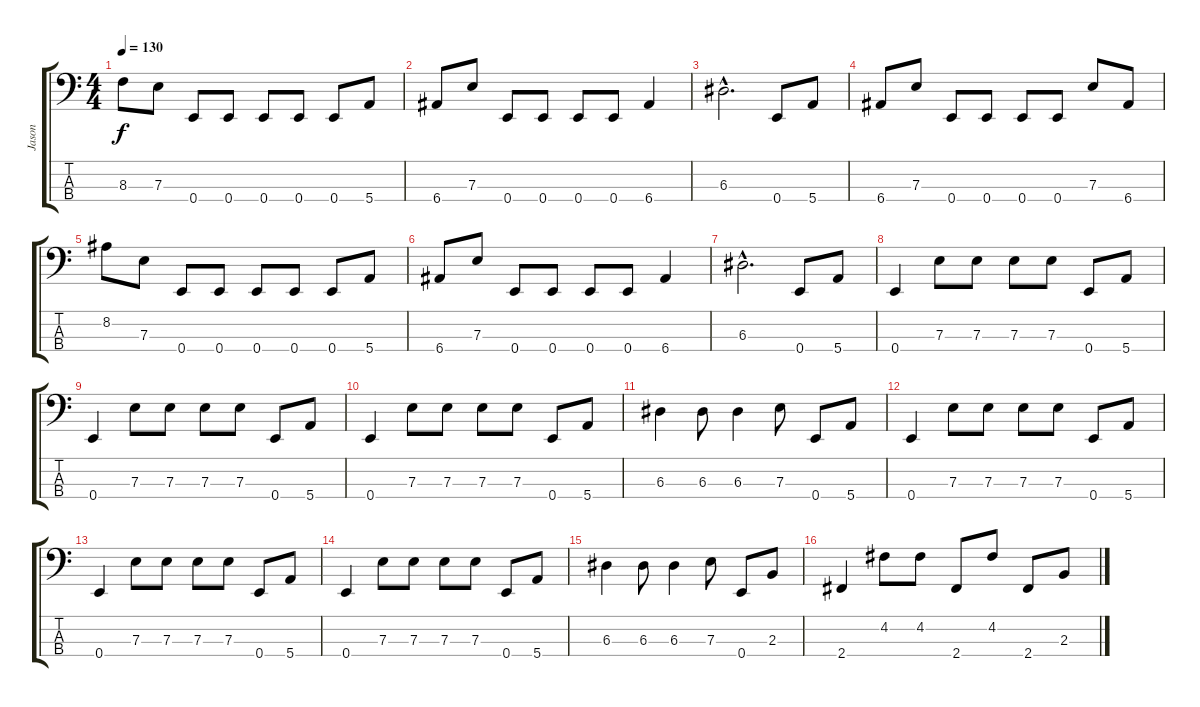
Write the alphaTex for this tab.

\track ("Jason" "Jason") {instrument electricbasspick}
\staff {score tabs}
\tuning (G2 D2 A1 E1) {hide}
\ts (4 4)
\tempo 130
\clef f4
\ks c
8.3.8{dy f} 7.3.8 0.4.8 0.4.8 0.4.8 0.4.8 0.4.8 5.4.8 |
6.4.8 7.3.8 0.4.8 0.4.8 0.4.8 0.4.8 6.4.4 |
6.3{hac}.2{d} 0.4.8 5.4.8 |
6.4.8 7.3.8 0.4.8 0.4.8 0.4.8 0.4.8 7.3.8 6.4.8 |
8.2.8 7.3.8 0.4.8 0.4.8 0.4.8 0.4.8 0.4.8 5.4.8 |
6.4.8 7.3.8 0.4.8 0.4.8 0.4.8 0.4.8 6.4.4 |
6.3{hac}.2{d} 0.4.8 5.4.8 |
0.4.4 7.3.8 7.3.8 7.3.8 7.3.8 0.4.8 5.4.8 |
0.4.4 7.3.8 7.3.8 7.3.8 7.3.8 0.4.8 5.4.8 |
0.4.4 7.3.8 7.3.8 7.3.8 7.3.8 0.4.8 5.4.8 |
6.3.4 6.3.8 6.3.4 7.3.8 0.4.8 5.4.8 |
0.4.4 7.3.8 7.3.8 7.3.8 7.3.8 0.4.8 5.4.8 |
0.4.4 7.3.8 7.3.8 7.3.8 7.3.8 0.4.8 5.4.8 |
0.4.4 7.3.8 7.3.8 7.3.8 7.3.8 0.4.8 5.4.8 |
6.3.4 6.3.8 6.3.4 7.3.8 0.4.8 2.3.8 |
2.4.4 4.2.8 4.2.8 2.4.8 4.2.8 2.4.8 2.3.8
